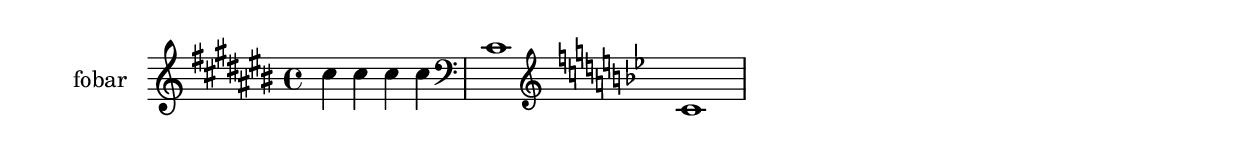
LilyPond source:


\version "2.9.13"
\header {

  texidoc = "Distances between prefatory items (e.g. clef, bar,
etc.)  are determined by engraving standards.  These distances depend
on which items are combined.  Mid-line, the order for clef and
bar-line is different from the start of line.
"

}

\layout  {
  ragged-right = ##t
}

\relative c'' {
  \set Staff.instrumentName = "fobar"
  \bar "||:"
  \key cis \major
  cis4 cis4 cis4 cis4 \clef bass  cis,1
  \clef treble
  \bar ":|"
  \key g \minor
  c1
}



